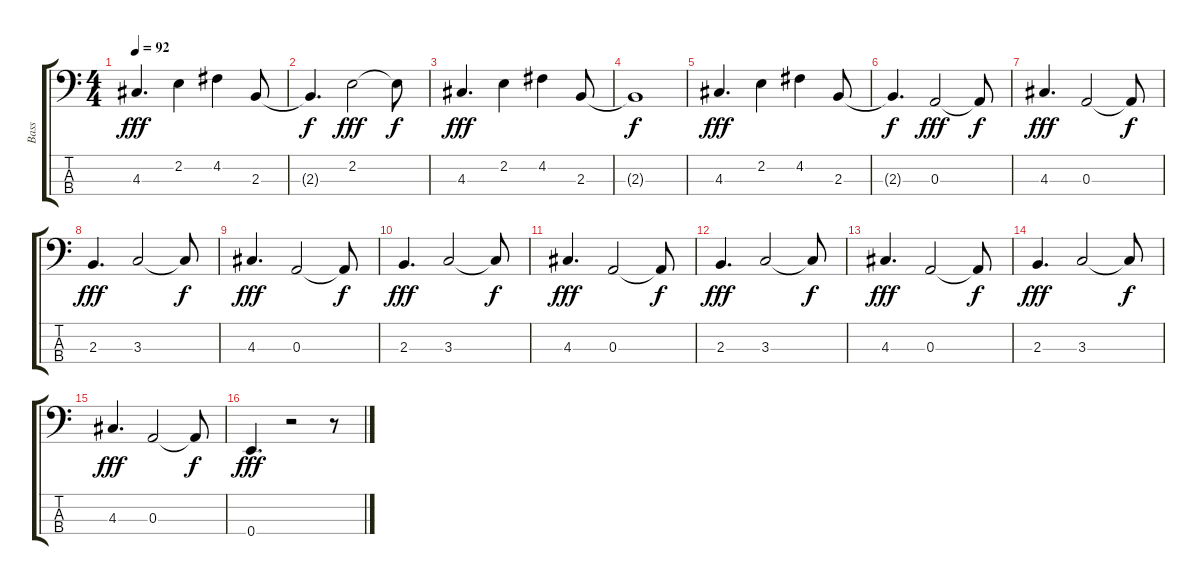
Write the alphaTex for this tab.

\track ("Bass" "Bass") {instrument electricbassfinger}
\staff {score tabs}
\tuning (G2 D2 A1 E1) {hide}
\ts (4 4)
\tempo 92
\clef f4
\ks c
4.3.4{d dy fff} 2.2.4 4.2.4 2.3.8 |
2.3{t}.4{d dy f} 2.2.2{dy fff} 2.2{t}.8{dy f} |
4.3.4{d dy fff} 2.2.4 4.2.4 2.3.8 |
2.3{t}.1{dy f} |
4.3.4{d dy fff} 2.2.4 4.2.4 2.3.8 |
2.3{t}.4{d dy f} 0.3.2{dy fff} 0.3{t}.8{dy f} |
4.3.4{d dy fff} 0.3.2 0.3{t}.8{dy f} |
2.3.4{d dy fff} 3.3.2 3.3{t}.8{dy f} |
4.3.4{d dy fff} 0.3.2 0.3{t}.8{dy f} |
2.3.4{d dy fff} 3.3.2 3.3{t}.8{dy f} |
4.3.4{d dy fff} 0.3.2 0.3{t}.8{dy f} |
2.3.4{d dy fff} 3.3.2 3.3{t}.8{dy f} |
4.3.4{d dy fff} 0.3.2 0.3{t}.8{dy f} |
2.3.4{d dy fff} 3.3.2 3.3{t}.8{dy f} |
4.3.4{d dy fff} 0.3.2 0.3{t}.8{dy f} |
0.4.4{d dy fff} r.2 r.8
